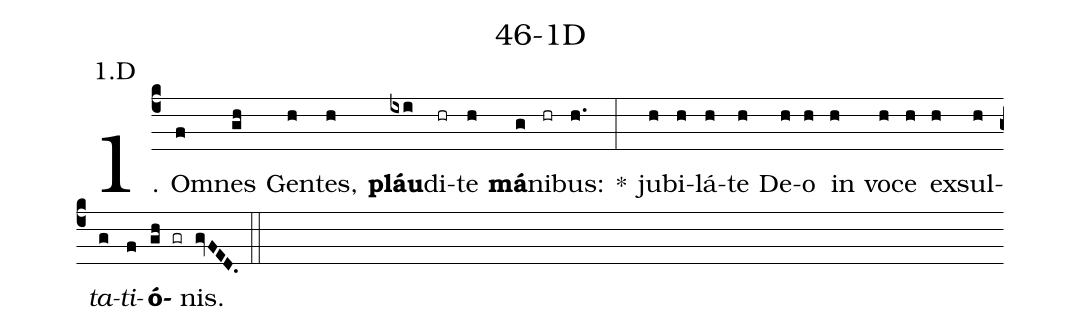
name: 46-1D;
annotation: 1.D;
%%
(c4)1. Om(f)nes(gh) Gen(h)tes,(h) <b>pláu</b>(ixi)di(hr)te(h) <b>má</b>(g)ni(hr)bus:(h.) *(:) ju(h)bi(h)lá(h)te(h) De(h)o(h) in(h) vo(h)ce(h) ex(h)sul(h)<i>ta</i>(g)<i>ti</i>(f)<b>ó</b>(gh gr)nis.(gvFED.) (::)
